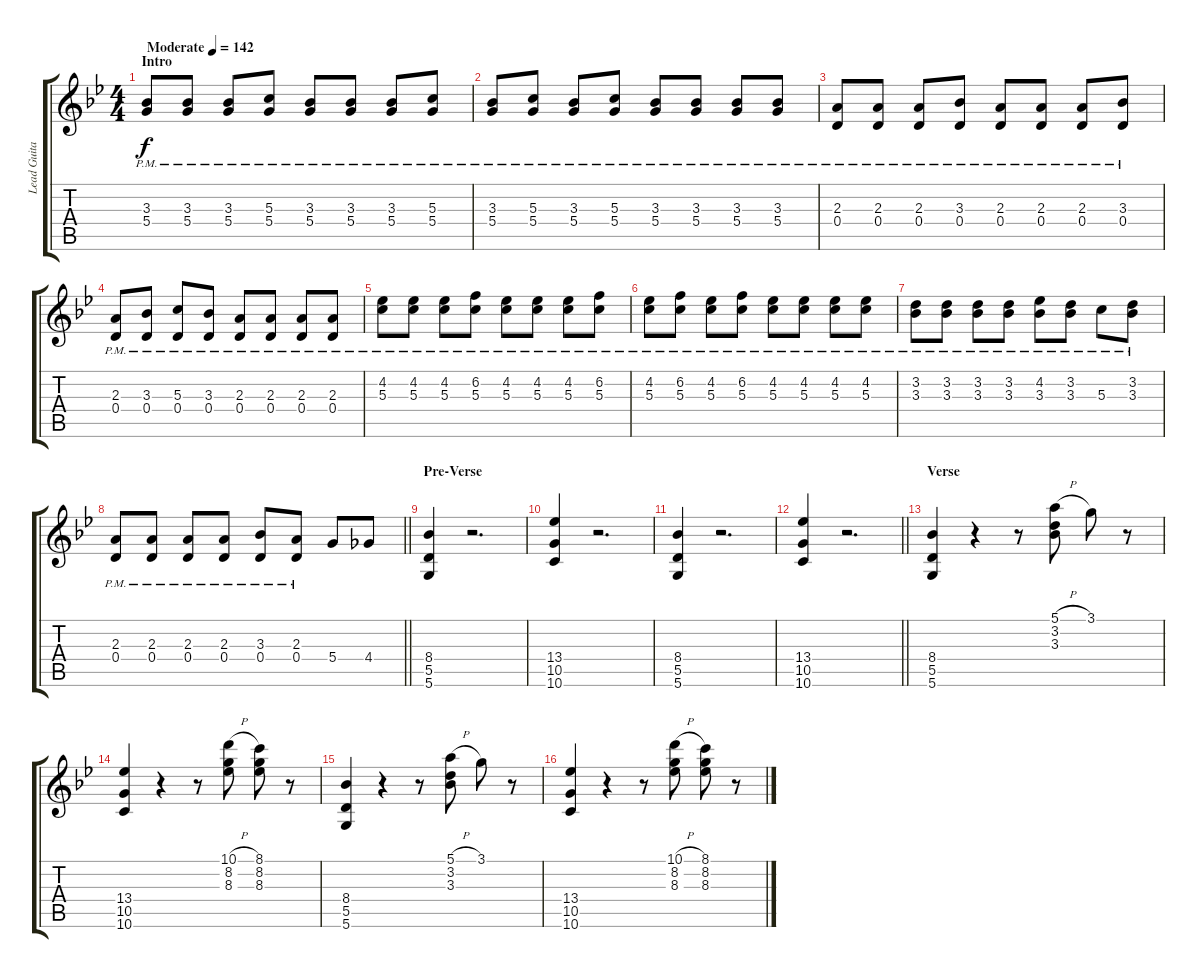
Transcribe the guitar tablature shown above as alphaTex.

\track ("Lead Guitar" "Lead Guita") {instrument distortionguitar}
\staff {score tabs}
\tuning (E4 B3 G3 D3 A2 D2) {hide}
\ts (4 4)
\section ("" "Intro")
\tempo (142 "Moderate")
\clef g2
\ks bb
(3.3 5.4{pm}).8{dy f instrument distortionguitar} (3.3 5.4{pm}).8 (3.3 5.4{pm}).8 (5.3 5.4{pm}).8 (3.3 5.4{pm}).8 (3.3 5.4{pm}).8 (3.3 5.4{pm}).8 (5.3 5.4{pm}).8 |
(3.3 5.4{pm}).8 (5.3 5.4{pm}).8 (3.3 5.4{pm}).8 (5.3 5.4{pm}).8 (3.3 5.4{pm}).8 (3.3 5.4{pm}).8 (3.3 5.4{pm}).8 (3.3 5.4{pm}).8 |
(2.3 0.4{pm}).8 (2.3 0.4{pm}).8 (2.3 0.4{pm}).8 (3.3 0.4{pm}).8 (2.3 0.4{pm}).8 (2.3 0.4{pm}).8 (2.3 0.4{pm}).8 (3.3 0.4{pm}).8 |
(2.3 0.4{pm}).8 (3.3 0.4{pm}).8 (5.3 0.4{pm}).8 (3.3 0.4{pm}).8 (2.3 0.4{pm}).8 (2.3 0.4{pm}).8 (2.3 0.4{pm}).8 (2.3 0.4{pm}).8 |
(4.2 5.3{pm}).8 (4.2 5.3{pm}).8 (4.2 5.3{pm}).8 (6.2 5.3{pm}).8 (4.2 5.3{pm}).8 (4.2 5.3{pm}).8 (4.2 5.3{pm}).8 (6.2 5.3{pm}).8 |
(4.2 5.3{pm}).8 (6.2 5.3{pm}).8 (4.2 5.3{pm}).8 (6.2 5.3{pm}).8 (4.2 5.3{pm}).8 (4.2 5.3{pm}).8 (4.2 5.3{pm}).8 (4.2 5.3{pm}).8 |
(3.2 3.3{pm}).8 (3.2 3.3{pm}).8 (3.2 3.3{pm}).8 (3.2 3.3{pm}).8 (4.2 3.3{pm}).8 (3.2 3.3{pm}).8 5.3{pm}.8 (3.2 3.3{pm}).8 |
\barLineRight lightlight
(2.3 0.4{pm}).8 (2.3 0.4{pm}).8 (2.3 0.4{pm}).8 (2.3 0.4{pm}).8 (3.3 0.4{pm}).8 (2.3 0.4{pm}).8 5.4.8 4.4.8 |
\section ("" "Pre-Verse")
(8.4 5.5 5.6).4 r.2{d} |
(13.4 10.5 10.6).4 r.2{d} |
(8.4 5.5 5.6).4 r.2{d} |
\barLineRight lightlight
(13.4 10.5 10.6).4 r.2{d} |
\section ("" "Verse")
(8.4 5.5 5.6).4 r.4 r.8 (5.1{h} 3.2 3.3).8 3.1.8 r.8 |
(13.4 10.5 10.6).4 r.4 r.8 (10.1{h} 8.2 8.3).8 (8.1 8.2 8.3).8 r.8 |
(8.4 5.5 5.6).4 r.4 r.8 (5.1{h} 3.2 3.3).8 3.1.8 r.8 |
(13.4 10.5 10.6).4 r.4 r.8 (10.1{h} 8.2 8.3).8 (8.1 8.2 8.3).8 r.8
